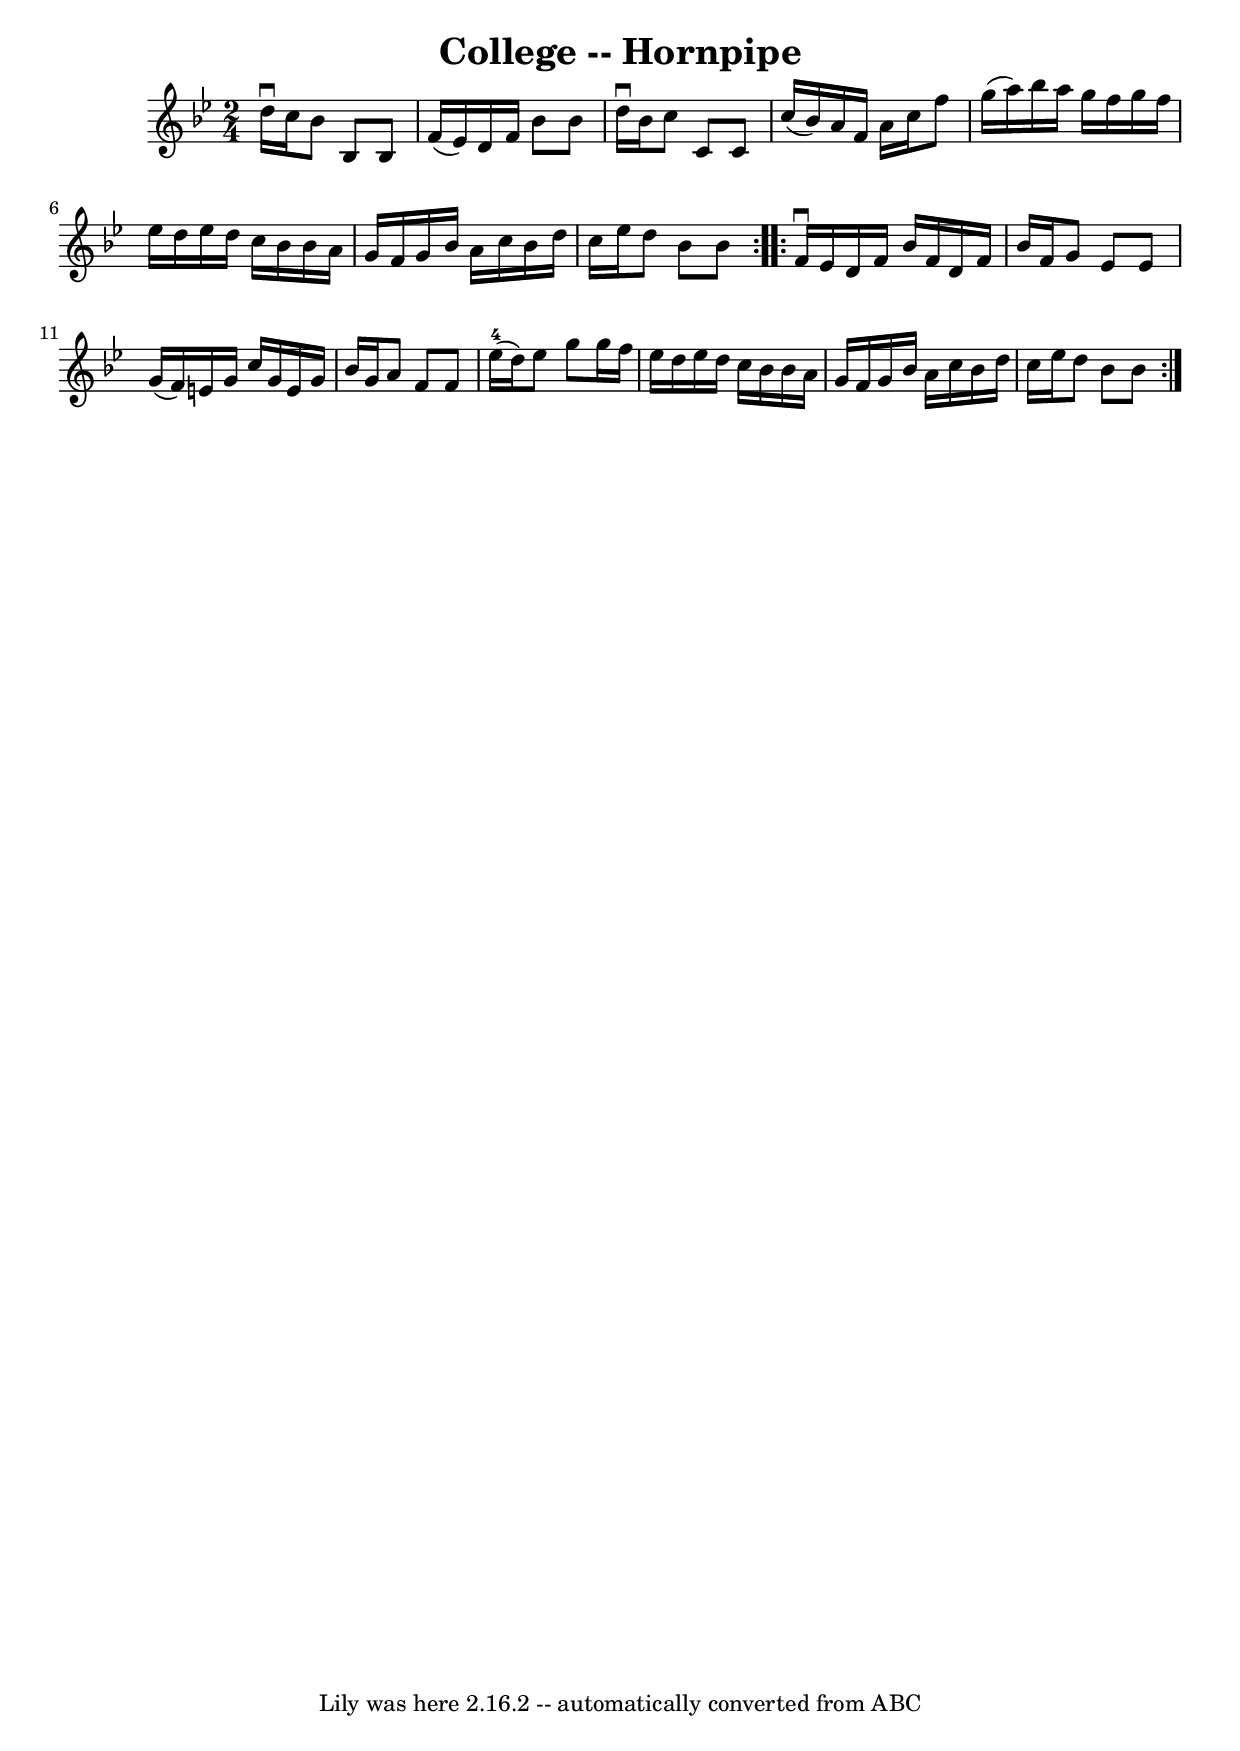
\version "2.16.2"
\include "Mammoth.ily"
\header {
	%% book = "Cole's 1000 Fiddle Tunes"
	crossRefNumber = "1"
	footnotes = ""
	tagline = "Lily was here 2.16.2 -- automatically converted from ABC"
	title = "College -- Hornpipe"
}
voicedefault =  {


\repeat volta 2 {
\time 2/4 
\key bes \major d''16^\downbow c''16  |
 bes'8 bes8   
 bes8 f'16 (ees'16) |
 d'16 f'16 bes'8 bes'8 d''16 
^\downbow bes'16  |
 c''8 c'8 c'8 c''16 (bes'16) 
|
 a'16 f'16 a'16 c''16 f''8 g''16 (a''16) 
|
 bes''16 a''16 g''16 f''16 g''16 f''16 ees''16    
d''16  |
 ees''16 d''16 c''16 bes'16 bes'16 a'16 g'16 
 f'16  |
 g'16 bes'16 a'16 c''16 bes'16 d''16 c''16 
 ees''16  |
 d''8 bes'8 bes'8  }     \repeat volta 2 { f'16 
^\downbow ees'16  |
 d'16 f'16 bes'16 f'16 d'16 f'16   
 bes'16 f'16  |
 g'8 ees'8 ees'8 g'16 (f'16) |
 
 e'16 g'16 c''16 g'16 e'16 g'16 bes'16 g'16  |
   
a'8 f'8 f'8 ees''16-4(d''16) |
 ees''8 g''8    
g''16 f''16 ees''16 d''16  |
 ees''16 d''16 c''16    
bes'16 bes'16 a'16 g'16 f'16  |
 g'16 bes'16 a'16    
c''16 bes'16 d''16 c''16 ees''16  |
 d''8 bes'8 bes'8 
 }   
}

\score{
    <<

	\context Staff="default"
	{
	    \voicedefault 
	}

    >>
	\layout {
	}
	\midi {}
}
